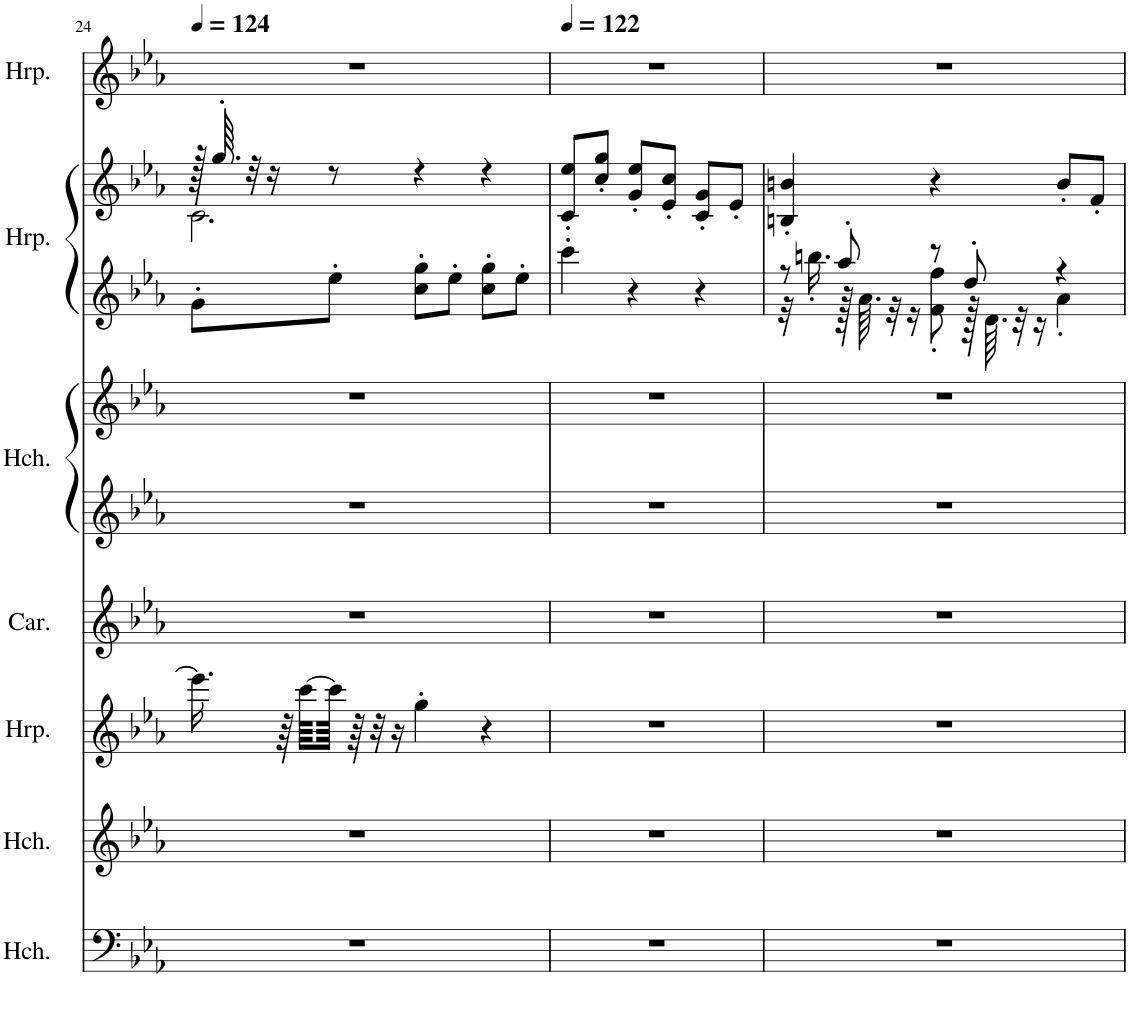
**kern	**kern	**kern	**kern	**kern	**kern	**kern	**kern	**kern
*part7	*part6	*part5	*part4	*part3	*part3	*part2	*part2	*part1
*staff9	*staff8	*staff7	*staff6	*staff5	*staff4	*staff3	*staff2	*staff1
*I"羽管键琴, HARPSILEFT	*I"羽管键琴, HARPSIRIGHT	*I"竖琴, HARPRIGHT	*I"钟琴, bell	*I"羽管键琴, HARPSI	*	*I"竖琴, HARPCTR	*	*I"竖琴, HARPLEFT
*	*	*I'Hrp.	*	*	*	*I'Hrp.	*	*I'Hrp.
!!LO:PB:g=z
*clefF4	*clefG2	*clefG2	*clefG2	*clefG2	*clefG2	*clefG2	*clefG2	*clefG2
*k[b-e-a-]	*k[b-e-a-]	*k[b-e-a-]	*k[b-e-a-]	*k[b-e-a-]	*k[b-e-a-]	*k[b-e-a-]	*k[b-e-a-]	*k[b-e-a-]
*M3/4	*M3/4	*M3/4	*M3/4	*M3/4	*M3/4	*M3/4	*M3/4	*M3/4
*MM124	*MM124	*MM124	*MM124	*MM124	*MM124	*MM124	*MM124	*MM124
=24	=24	=24	=24	=24	=24	=24	=24	=24
*	*	*	*	*	*	*	*^	*
2.r	2.r	16.eee-\]	2.r	2.r	2.r	8g'\L	128r	2.c\	2.r
.	.	.	.	.	.	.	64.gg'/	.	.
.	.	.	.	.	.	.	32r	.	.
.	.	.	.	.	.	.	16r	.	.
.	.	64r	.	.	.	.	.	.	.
.	.	[64ccc\LLLL	.	.	.	.	.	.	.
.	.	64ccc\JJJJ]	.	.	.	8ee-'\J	8r	.	.
.	.	64r	.	.	.	.	.	.	.
.	.	32r	.	.	.	.	.	.	.
.	.	16r	.	.	.	.	.	.	.
.	.	4gg'\	.	.	.	8cc\' 8gg\'L	4r	.	.
.	.	.	.	.	.	8ee-'\J	.	.	.
.	.	4r	.	.	.	8cc\' 8gg\'L	4r	.	.
.	.	.	.	.	.	8ee-'\J	.	.	.
*	*	*	*	*	*	*	*v	*v	*
=25	=25	=25	=25	=25	=25	=25	=25	=25
*	*	*	*	*	*	*	*	*MM122
2.r	2.r	2.r	2.r	2.r	2.r	4ccc'\	8c/' 8ee-/'L	2.r
.	.	.	.	.	.	.	8cc/' 8gg/'J	.
.	.	.	.	.	.	4r	8g/' 8ee-/'L	.
.	.	.	.	.	.	.	8e-/' 8cc/'J	.
.	.	.	.	.	.	4r	8c/' 8g/'L	.
.	.	.	.	.	.	.	8e-'/J	.
=26	=26	=26	=26	=26	=26	=26	=26	=26
*	*	*	*	*	*	*^	*	*
2.r	2.r	2.r	2.r	2.r	2.r	8r	32r	4Bn/' 4bn/'	2.r
.	.	.	.	.	.	.	16.bbn'\	.	.
.	.	.	.	.	.	8aa-'/	128r	.	.
.	.	.	.	.	.	.	64.a-\	.	.
.	.	.	.	.	.	.	32r	.	.
.	.	.	.	.	.	.	16r	.	.
.	.	.	.	.	.	8r	8f\' 8ff\'	4r	.
.	.	.	.	.	.	8dd'/	128r	.	.
.	.	.	.	.	.	.	64.d\	.	.
.	.	.	.	.	.	.	32r	.	.
.	.	.	.	.	.	.	16r	.	.
.	.	.	.	.	.	4r	4a-'\	8b'/L	.
.	.	.	.	.	.	.	.	8f'/J	.
*	*	*	*	*	*	*v	*v	*	*
=	=	=	=	=	=	=	=	=
*-	*-	*-	*-	*-	*-	*-	*-	*-
